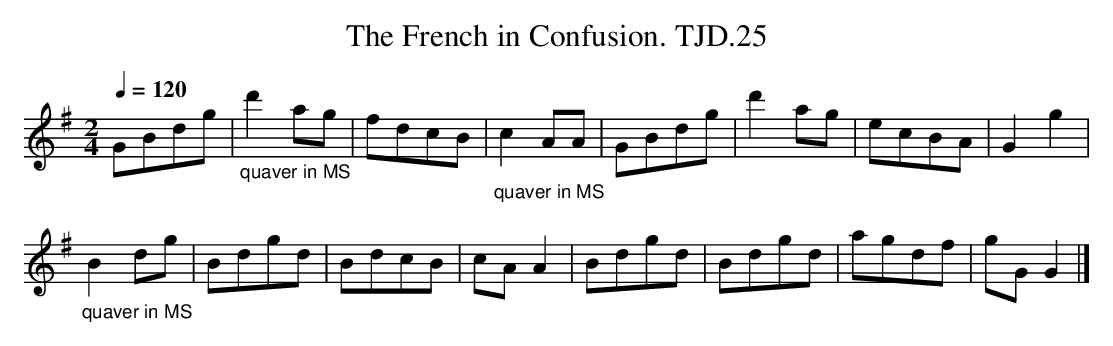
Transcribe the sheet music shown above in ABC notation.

X:1
T:French in Confusion. TJD.25, The
M:2/4
L:1/8
Q:1/4=120
K:G
GBdg|"_quaver in MS"d'2ag|fdcB|"_quaver in MS"c2AA|GBdg|d'2ag|ecBA|G2g2|
"_quaver in MS"B2dg|Bdgd|BdcB|cAA2|Bdgd|Bdgd|agdf|gGG2|]
